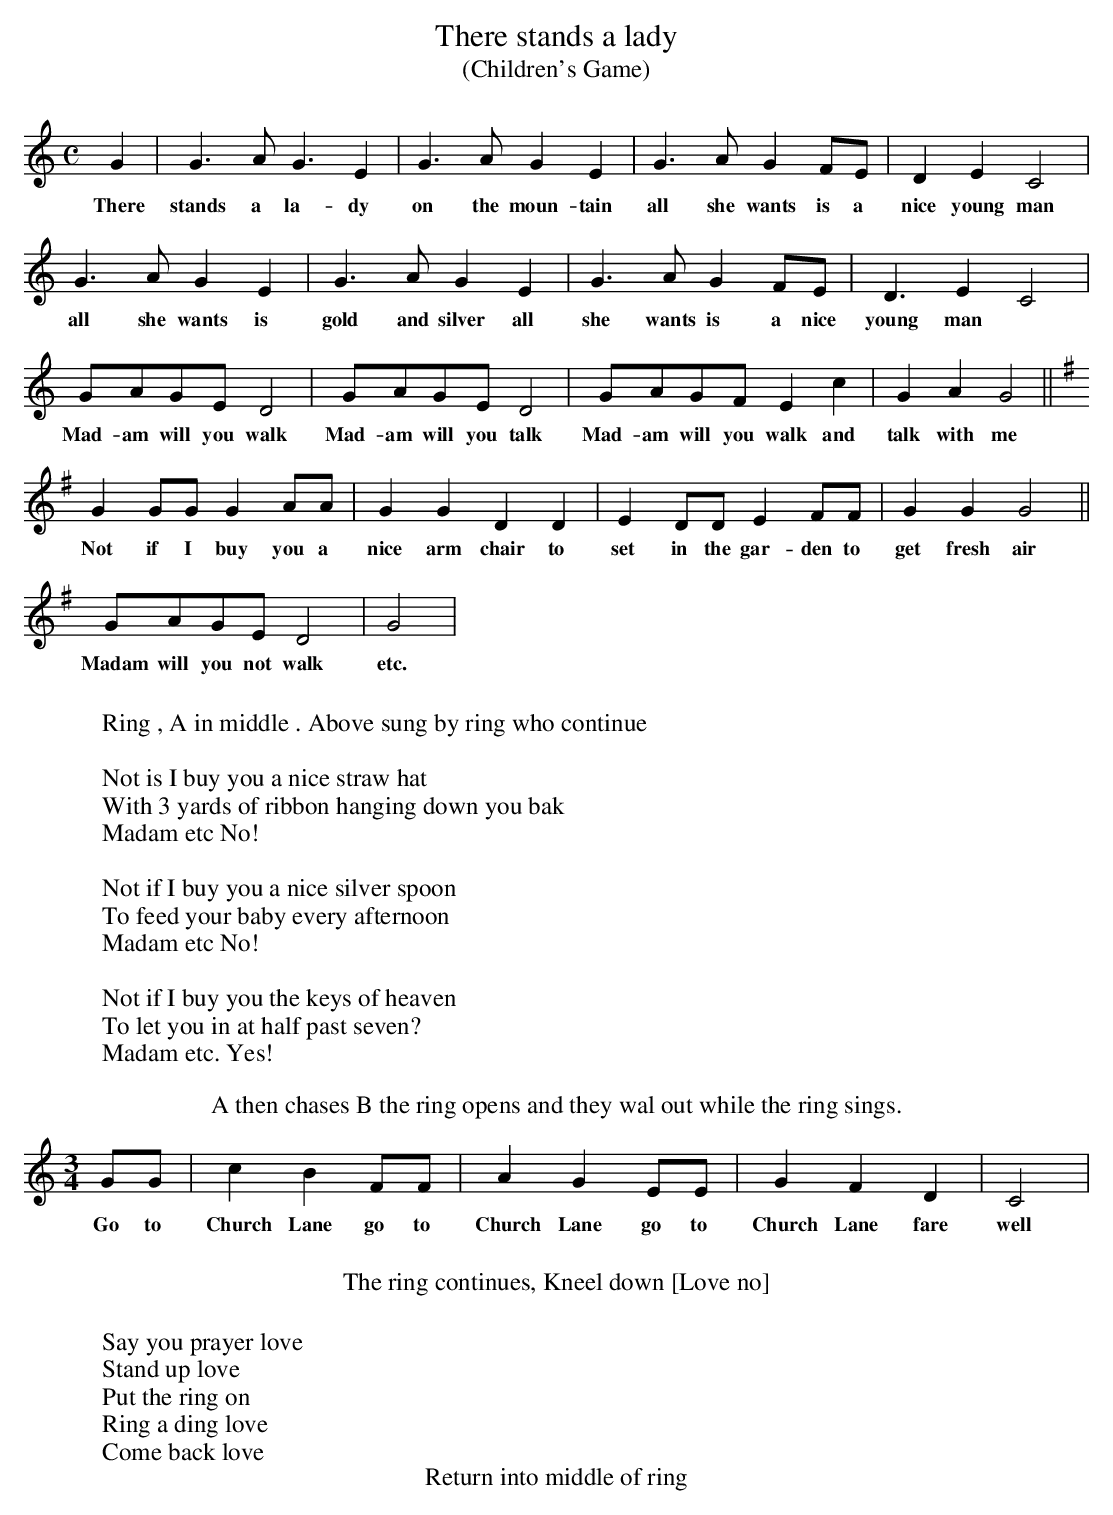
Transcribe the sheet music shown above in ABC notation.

X:1
T:There stands a lady
T:(Children's Game)
M:C
L:1/4
K:C
G|G>A G> E2|G>AGE|G>AGF/E/|DEC2|
w:There stands a la-dy on the moun-tain all she wants is a nice young man
G>AGE|G>AGE|G>AGF/E/|D>E2C2|
w:all she wants is gold and silver all she wants is a nice young man
G/A/G/E/D2|G/A/G/E/D2|G/A/G/F/Ec|GAG2||
w:Mad-am will you walk Mad-am will you talk Mad-am will you walk and talk with me
K:G
GG/G/GA/A/|GGDD|ED/D/EF/F/|GGG2||
w: Not if I buy you a nice arm chair to set in the gar-den to get fresh air
G/A/G/E/D2|G2|
w: Madam will you not walk etc.
W:
W:Ring , A in middle . Above sung by ring who continue
W:
W:Not is I buy you a nice straw hat
W:With 3 yards of ribbon hanging down you bak
W:Madam etc No!
W:
W:Not if I buy you a nice silver spoon
W:To feed your baby every afternoon
W:Madam etc No!
W:
W:Not if I buy you the keys of heaven
W:To let you in at half past seven?
W:Madam etc. Yes!
W:
T:A then chases B the ring opens and they wal out while the ring sings.
M:3/4
K:C
G/G/|cBF/F/|AGE/E/|GFD|C2|
w:Go to Church Lane go to Church Lane go to Church Lane fare well
W:
T:The ring continues, Kneel down [Love no]
W:
W:Say you prayer love
W:Stand up love
W:Put the ring on
W:Ring a ding love
W:Come back love
T:Return into middle of ring
